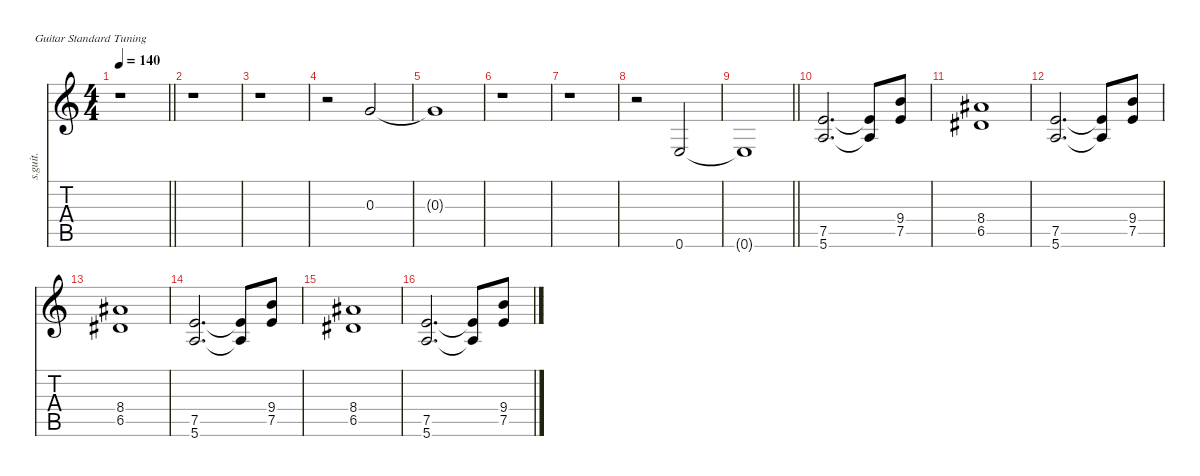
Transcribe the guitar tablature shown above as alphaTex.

\defaultSystemsLayout 4
\hideDynamics
\bracketExtendMode nobrackets
\otherSystemsTrackNameOrientation horizontal
\track ("Gtr. II" "s.guit.") {defaultSystemsLayout 8 instrument overdrivenguitar}
\staff {score tabs}
\tuning (E4 B3 G3 D3 A2 E2)
\ts (4 4)
\tempo 140
\clef g2
\barLineRight lightlight
\ks aminor
r.1{dy f beam Down} |
r.1{beam Down} |
r.1{beam Down} |
r.2{beam Down} 0.3.2{beam Up} |
0.3{t}.1{beam Up} |
r.1{beam Down} |
r.1{beam Down} |
r.2{beam Down} 0.6.2{beam Up} |
\barLineRight lightlight
0.6{t}.1{beam Up} |
(7.5 5.6).2{d beam Up} (7.5{t} 5.6{t}).8{beam Up} (9.4 7.5).8{beam Up} |
(8.4{acc #} 6.5{acc #}).1{beam Up} |
(7.5 5.6).2{d beam Up} (7.5{t} 5.6{t}).8{beam Up} (9.4 7.5).8{beam Up} |
(8.4{acc #} 6.5{acc #}).1{beam Up} |
(7.5 5.6).2{d beam Up} (7.5{t} 5.6{t}).8{beam Up} (9.4 7.5).8{beam Up} |
(8.4{acc #} 6.5{acc #}).1{beam Up} |
(7.5 5.6).2{d beam Up} (7.5{t} 5.6{t}).8{beam Up} (9.4 7.5).8{beam Up}
